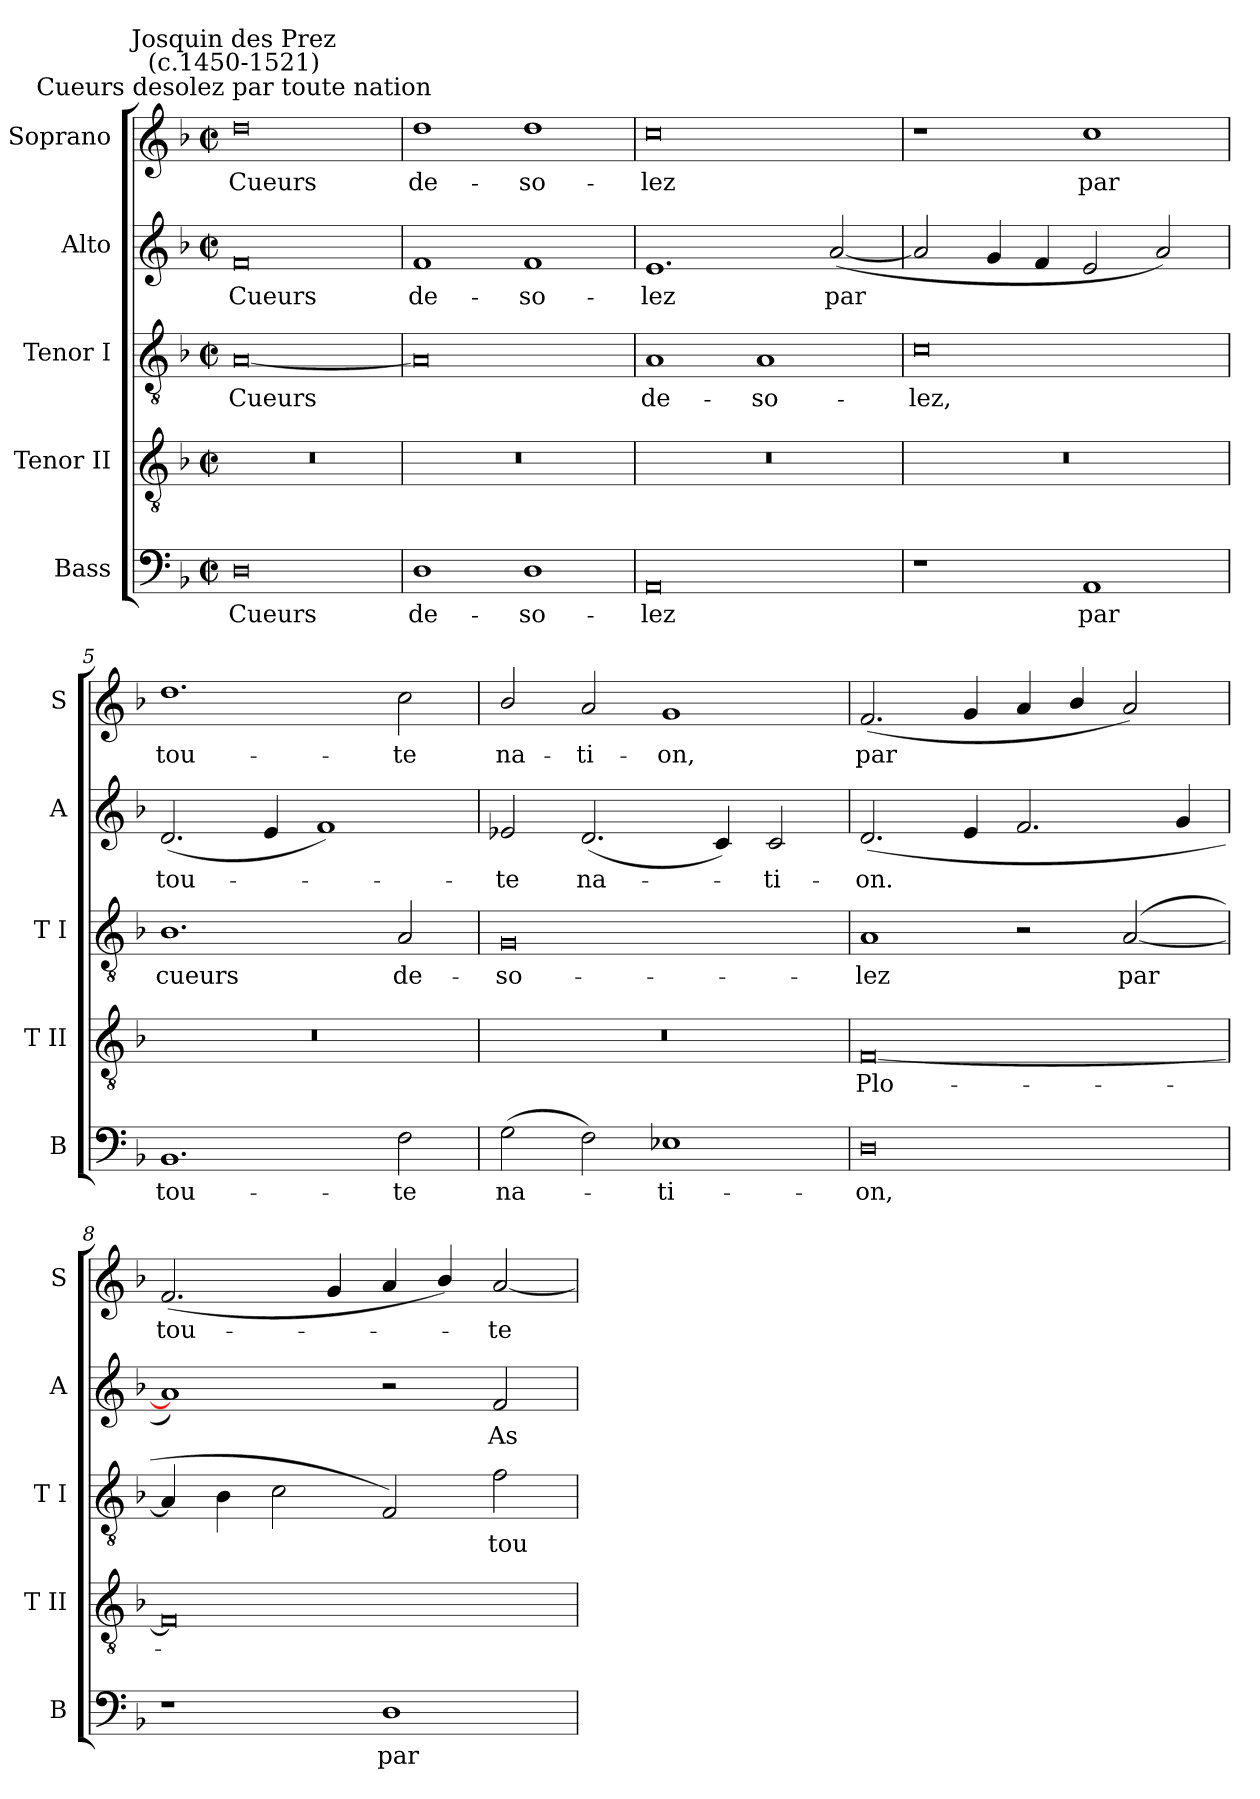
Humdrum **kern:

**kern	**text	**kern	**text	**kern	**text	**kern	**text	**kern	**text
*part5	*part5	*part4	*part4	*part3	*part3	*part2	*part2	*part1	*part1
*staff5	*staff5	*staff4	*staff4	*staff3	*staff3	*staff2	*staff2	*staff1	*staff1
*I"Bass	*	*I"Tenor II	*	*I"Tenor I	*	*I"Alto	*	*I"Soprano	*
*I'B	*	*I'T II	*	*I'T I	*	*I'A	*	*I'S	*
*clefF4	*	*clefGv2	*	*clefGv2	*	*clefG2	*	*clefG2	*
*k[b-]	*	*k[b-]	*	*k[b-]	*	*k[b-]	*	*k[b-]	*
*F:	*	*F:	*	*F:	*	*F:	*	*F:	*
*M4/2	*	*M4/2	*	*M4/2	*	*M4/2	*	*M4/2	*
*met(c|)	*	*met(c|)	*	*met(c|)	*	*met(c|)	*	*met(c|)	*
=1	=1	=1	=1	=1	=1	=1	=1	=1	=1
!	!	!	!	!	!	!	!	!LO:TX:a:cj:t=Cueurs desolez par toute nation	!
!	!	!	!	!	!	!	!	!LO:TX:a:cj:t=Josquin des Prez\n(c.1450-1521)	!
!	!LO:LY:b	!	!	!	!LO:LY:b	!	!LO:LY:b	!	!LO:LY:b
0D	Cueurs	0r	.	[0A	Cueurs	0f	Cueurs	0dd	Cueurs
=2	=2	=2	=2	=2	=2	=2	=2	=2	=2
!	!LO:LY:b	!	!	!	!	!	!LO:LY:b	!	!LO:LY:b
1D	de-	0r	.	0A]	.	1f	de-	1dd	de-
!	!LO:LY:b	!	!	!	!	!	!LO:LY:b	!	!LO:LY:b
1D	-so-	.	.	.	.	1f	-so-	1dd	-so-
=3	=3	=3	=3	=3	=3	=3	=3	=3	=3
!	!LO:LY:b	!	!	!	!LO:LY:b	!	!LO:LY:b	!	!LO:LY:b
0AA	-lez	0r	.	1A	de-	1.e	-lez	0cc	-lez
!	!	!	!	!	!LO:LY:b	!	!	!	!
.	.	.	.	1A	-so-	.	.	.	.
!	!	!	!	!	!	!	!LO:LY:b	!	!
.	.	.	.	.	.	(<[2a	par	.	.
=4	=4	=4	=4	=4	=4	=4	=4	=4	=4
!	!	!	!	!	!LO:LY:b	!	!	!	!
1r	.	0r	.	0c	-lez,	2a]	.	1r	.
.	.	.	.	.	.	4g	.	.	.
.	.	.	.	.	.	4f	.	.	.
!	!LO:LY:b	!	!	!	!	!	!	!	!LO:LY:b
1AA	par	.	.	.	.	2e	.	1cc	par
.	.	.	.	.	.	2a)	.	.	.
=5	=5	=5	=5	=5	=5	=5	=5	=5	=5
!	!LO:LY:b	!	!	!	!LO:LY:b	!	!LO:LY:b	!	!LO:LY:b
1.BB-	tou-	0r	.	1.B-	cueurs	(<2.d	tou-	1.dd	tou-
.	.	.	.	.	.	4e	.	.	.
.	.	.	.	.	.	1f)	.	.	.
!	!LO:LY:b	!	!	!	!LO:LY:b	!	!	!	!LO:LY:b
2F	-te	.	.	2A	de-	.	.	2cc	-te
=6	=6	=6	=6	=6	=6	=6	=6	=6	=6
!	!LO:LY:b	!	!	!	!LO:LY:b	!	!LO:LY:b	!	!LO:LY:b
(>2G	na-	0r	.	0G	-so-	2e-X	te	2b-/	na-
!	!	!	!	!	!	!	!LO:LY:b	!	!LO:LY:b
2F)	.	.	.	.	.	(<2.d	na-	2a	-ti-
!	!LO:LY:b	!	!	!	!	!	!	!	!LO:LY:b
1E-X	ti-	.	.	.	.	.	.	1g	-on,
.	.	.	.	.	.	4c)	.	.	.
!	!	!	!	!	!	!	!LO:LY:b	!	!
.	.	.	.	.	.	2c	ti-	.	.
=7	=7	=7	=7	=7	=7	=7	=7	=7	=7
!	!LO:LY:b	!	!LO:LY:b	!	!LO:LY:b	!	!LO:LY:b	!	!LO:LY:b
0D	-on,	[0F	Plo-	1A	-lez	(<2.d	-on.	(<2.f	par
.	.	.	.	.	.	4e	.	4g	.
.	.	.	.	2r	.	2.f	.	4a	.
.	.	.	.	.	.	.	.	4b-/	.
!	!	!	!	!	!LO:LY:b	!	!	!	!
.	.	.	.	(<[2A	par	.	.	2a)	.
.	.	.	.	.	.	4g	.	.	.
=8	=8	=8	=8	=8	=8	=8	=8	=8	=8
!	!	!	!	!	!	!	!	!	!LO:LY:b
1r	.	0F]	.	4A]	.	1a])	.	(<2.f	tou-
.	.	.	.	4B-\	.	.	.	.	.
.	.	.	.	2c	.	.	.	.	.
.	.	.	.	.	.	.	.	4g	.
!	!LO:LY:b	!	!	!	!	!	!	!	!
1D	par	.	.	2F)	.	2r	.	4a	.
.	.	.	.	.	.	.	.	4b-/)	.
!	!	!	!	!	!LO:LY:b	!	!LO:LY:b	!	!LO:LY:b
.	.	.	.	2f	tou-	2f	As-	[2a	te
=	=	=	=	=	=	=	=	=	=
*-	*-	*-	*-	*-	*-	*-	*-	*-	*-
